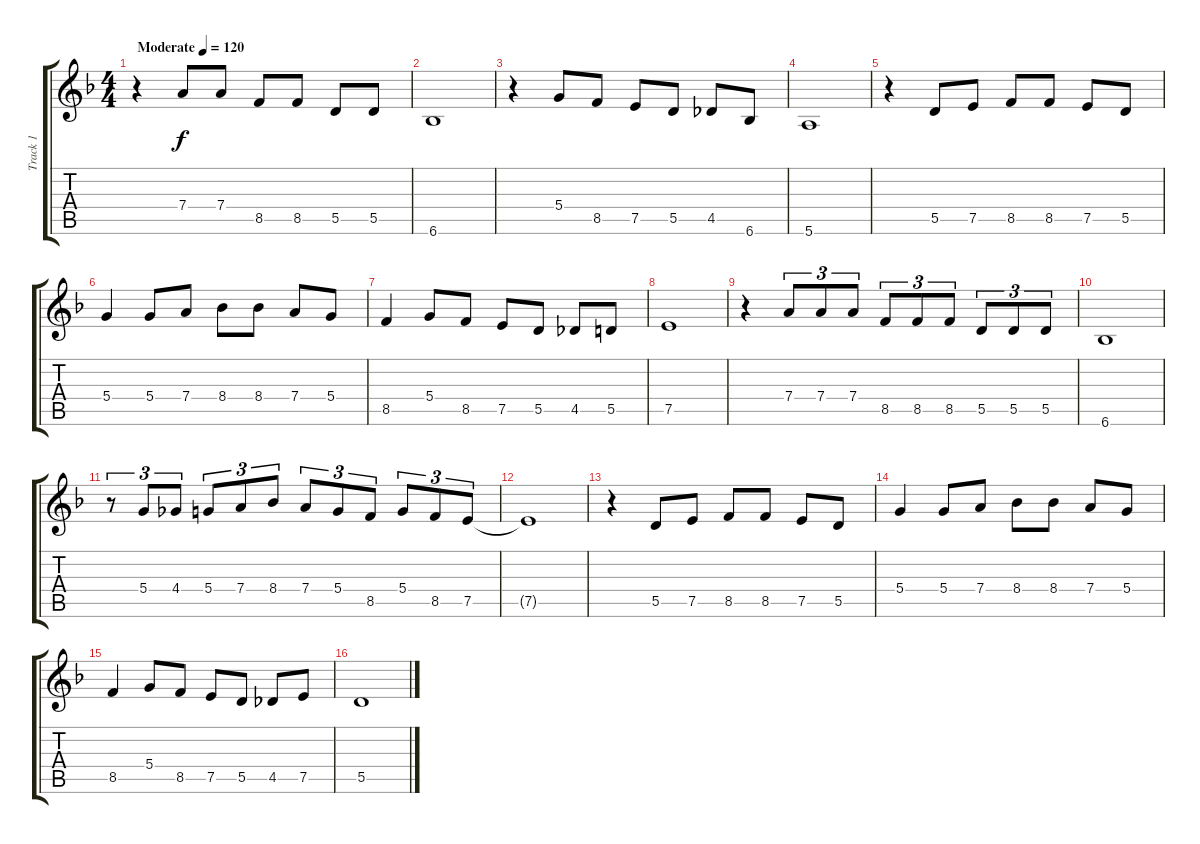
\track ("Track 1" "Track 1") {instrument acousticguitarnylon}
\staff {score tabs}
\tuning (E4 B3 G3 D3 A2 E2) {hide}
\ts (4 4)
\tempo (120 "Moderate")
\clef g2
\ks f
r.4{dy f instrument acousticguitarnylon} 7.4.8 7.4.8 8.5.8 8.5.8 5.5.8 5.5.8 |
6.6.1 |
r.4 5.4.8 8.5.8 7.5.8 5.5.8 4.5.8 6.6.8 |
5.6.1 |
r.4 5.5.8 7.5.8 8.5.8 8.5.8 7.5.8 5.5.8 |
5.4.4 5.4.8 7.4.8 8.4.8 8.4.8 7.4.8 5.4.8 |
8.5.4 5.4.8 8.5.8 7.5.8 5.5.8 4.5.8 5.5.8 |
7.5.1 |
r.4 7.4.8{tu (3 2)} 7.4.8{tu (3 2)} 7.4.8{tu (3 2)} 8.5.8{tu (3 2)} 8.5.8{tu (3 2)} 8.5.8{tu (3 2)} 5.5.8{tu (3 2)} 5.5.8{tu (3 2)} 5.5.8{tu (3 2)} |
6.6.1 |
r.8{tu (3 2)} 5.4.8{tu (3 2)} 4.4.8{tu (3 2)} 5.4.8{tu (3 2)} 7.4.8{tu (3 2)} 8.4.8{tu (3 2)} 7.4.8{tu (3 2)} 5.4.8{tu (3 2)} 8.5.8{tu (3 2)} 5.4.8{tu (3 2)} 8.5.8{tu (3 2)} 7.5.8{tu (3 2)} |
7.5{t}.1 |
r.4 5.5.8 7.5.8 8.5.8 8.5.8 7.5.8 5.5.8 |
5.4.4 5.4.8 7.4.8 8.4.8 8.4.8 7.4.8 5.4.8 |
8.5.4 5.4.8 8.5.8 7.5.8 5.5.8 4.5.8 7.5.8 |
5.5.1
